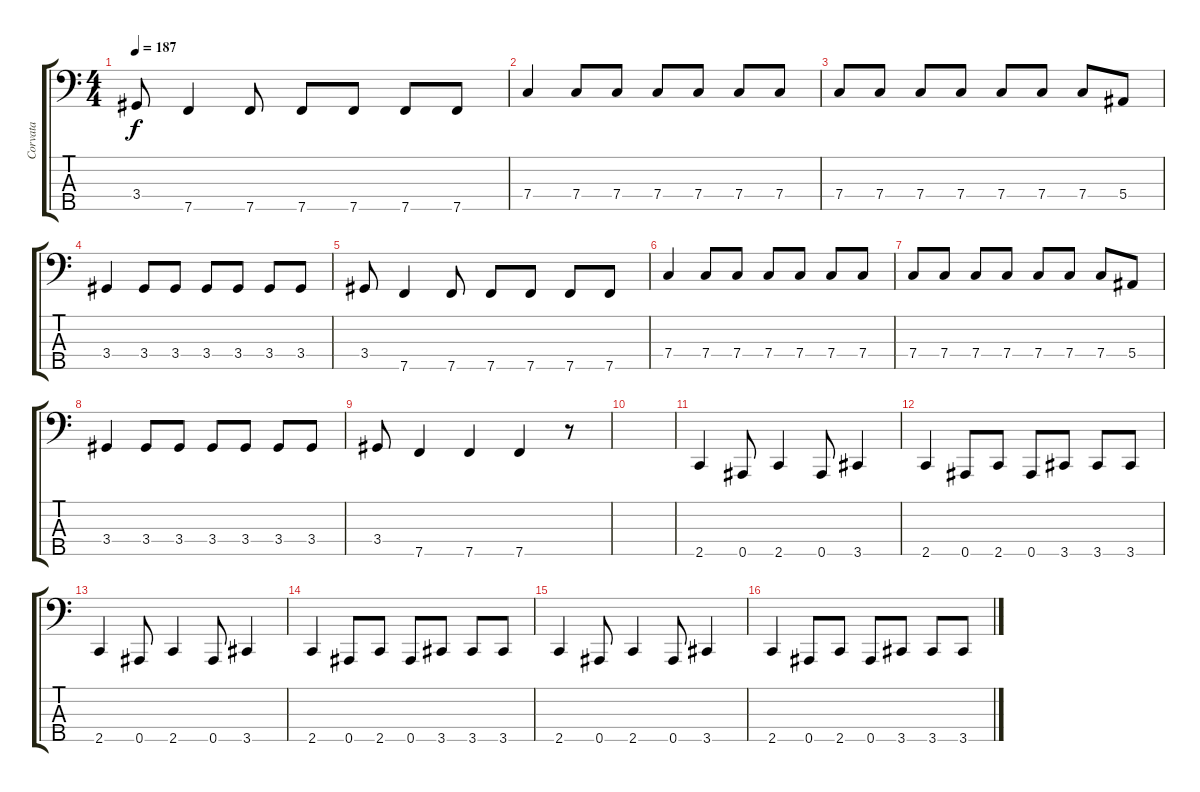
\track ("Corvata" "Corvata") {instrument electricbasspick}
\staff {score tabs}
\tuning (G2 Eb2 Bb1 F1 Bb0) {hide}
\ts (4 4)
\tempo 187
\clef f4
\ks c
3.4.8{dy f} 7.5.4 7.5.8 7.5.8 7.5.8 7.5.8 7.5.8 |
7.4.4 7.4.8 7.4.8 7.4.8 7.4.8 7.4.8 7.4.8 |
7.4.8 7.4.8 7.4.8 7.4.8 7.4.8 7.4.8 7.4.8 5.4.8 |
3.4.4 3.4.8 3.4.8 3.4.8 3.4.8 3.4.8 3.4.8 |
3.4.8 7.5.4 7.5.8 7.5.8 7.5.8 7.5.8 7.5.8 |
7.4.4 7.4.8 7.4.8 7.4.8 7.4.8 7.4.8 7.4.8 |
7.4.8 7.4.8 7.4.8 7.4.8 7.4.8 7.4.8 7.4.8 5.4.8 |
3.4.4 3.4.8 3.4.8 3.4.8 3.4.8 3.4.8 3.4.8 |
3.4.8 7.5.4 7.5.4 7.5.4 r.8 |
|
2.5.4 0.5.8 2.5.4 0.5.8 3.5.4 |
2.5.4 0.5.8 2.5.8 0.5.8 3.5.8 3.5.8 3.5.8 |
2.5.4 0.5.8 2.5.4 0.5.8 3.5.4 |
2.5.4 0.5.8 2.5.8 0.5.8 3.5.8 3.5.8 3.5.8 |
2.5.4 0.5.8 2.5.4 0.5.8 3.5.4 |
2.5.4 0.5.8 2.5.8 0.5.8 3.5.8 3.5.8 3.5.8
